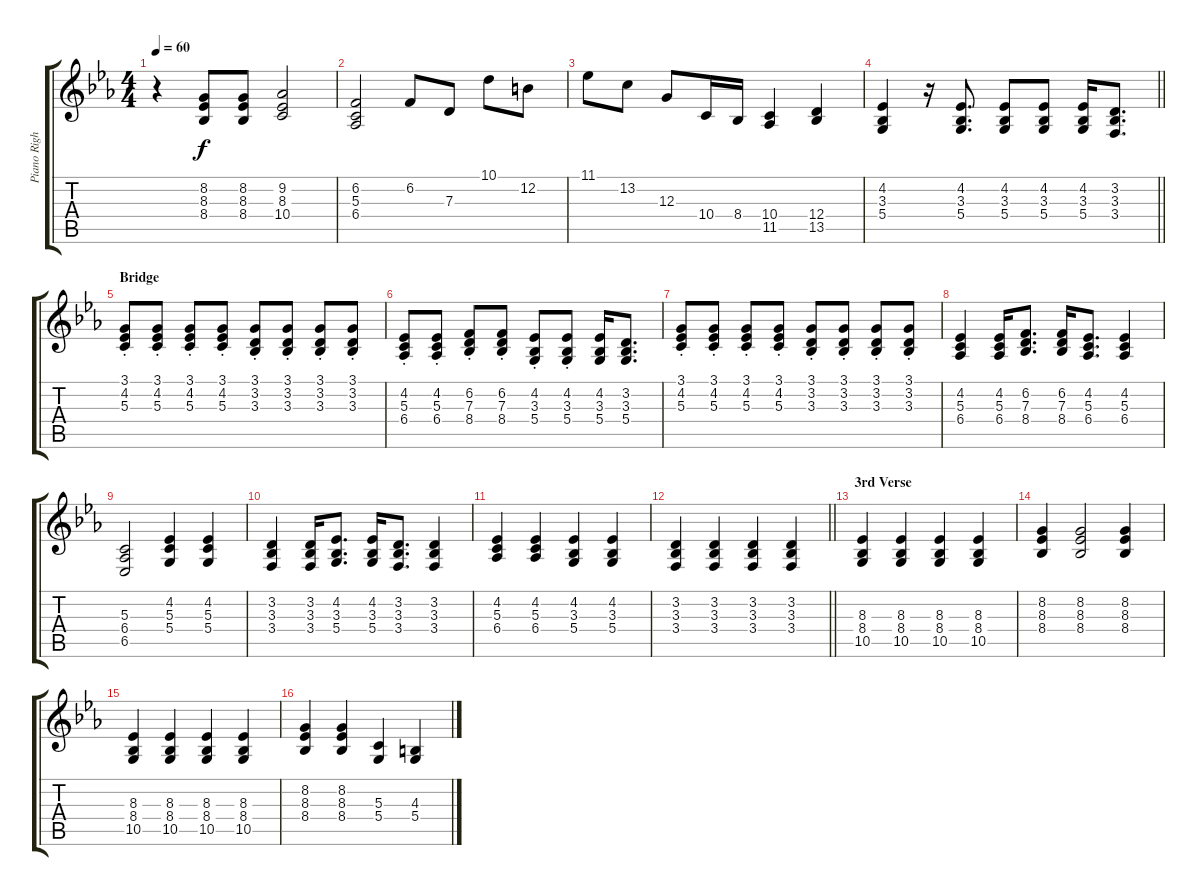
\track ("Piano Right Hand" "Piano Righ") {instrument brightacousticpiano}
\staff {score tabs}
\tuning (E4 B3 G3 D3 A2 E2) {hide}
\ts (4 4)
\tempo 60
\clef g2
\ks cminor
r.4{dy f} (8.2 8.3 8.4).8 (8.2 8.3 8.4).8 (9.2 8.3 10.4).2 |
(6.2 5.3 6.4).2 6.2.8 7.3.8 10.1.8 12.2.8 |
11.1.8 13.2.8 12.3.8 10.4.16 8.4.16 (10.4 11.5).4 (12.4 13.5).4 |
\barLineRight lightlight
(4.2 3.3 5.4).4 r.16 (4.2 3.3 5.4).8{d} (4.2 3.3 5.4).8 (4.2 3.3 5.4).8 (4.2 3.3 5.4).16 (3.2 3.3 3.4).8{d} |
\section ("" "Bridge")
(3.1 4.2{st} 5.3).8 (3.1 4.2{st} 5.3).8 (3.1 4.2{st} 5.3).8 (3.1 4.2{st} 5.3).8 (3.1 3.2 3.3{st}).8 (3.1 3.2 3.3{st}).8 (3.1 3.2 3.3{st}).8 (3.1 3.2 3.3{st}).8 |
(4.2{st} 5.3{st} 6.4{st}).8 (4.2{st} 5.3{st} 6.4{st}).8 (6.2{st} 7.3{st} 8.4{st}).8 (6.2{st} 7.3{st} 8.4{st}).8 (4.2{st} 3.3{st} 5.4{st}).8 (4.2{st} 3.3{st} 5.4{st}).8 (4.2 3.3 5.4).16 (3.2 3.3 5.4).8{d} |
(3.1 4.2{st} 5.3).8 (3.1 4.2{st} 5.3).8 (3.1 4.2{st} 5.3).8 (3.1 4.2{st} 5.3).8 (3.1 3.2 3.3{st}).8 (3.1 3.2 3.3{st}).8 (3.1 3.2 3.3{st}).8 (3.1 3.2 3.3{st}).8 |
(4.2 5.3 6.4).4 (4.2 5.3 6.4).16 (6.2 7.3 8.4).8{d} (6.2 7.3 8.4).16 (4.2 5.3 6.4).8{d} (4.2 5.3 6.4).4 |
(5.3 6.4 6.5).2 (4.2 5.3 5.4).4 (4.2 5.3 5.4).4 |
(3.2 3.3 3.4).4 (3.2 3.3 3.4).16 (4.2 3.3 5.4).8{d} (4.2 3.3 5.4).16 (3.2 3.3 3.4).8{d} (3.2 3.3 3.4).4 |
(4.2 5.3 6.4).4 (4.2 5.3 6.4).4 (4.2 3.3 5.4).4 (4.2 3.3 5.4).4 |
\barLineRight lightlight
(3.2 3.3 3.4).4 (3.2 3.3 3.4).4 (3.2 3.3 3.4).4 (3.2 3.3 3.4).4 |
\section ("" "3rd Verse")
(8.3 8.4 10.5).4 (8.3 8.4 10.5).4 (8.3 8.4 10.5).4 (8.3 8.4 10.5).4 |
(8.2 8.3 8.4).4 (8.2 8.3 8.4).2 (8.2 8.3 8.4).4 |
(8.3 8.4 10.5).4 (8.3 8.4 10.5).4 (8.3 8.4 10.5).4 (8.3 8.4 10.5).4 |
(8.2 8.3 8.4).4 (8.2 8.3 8.4).4 (5.3 5.4).4 (4.3 5.4).4
